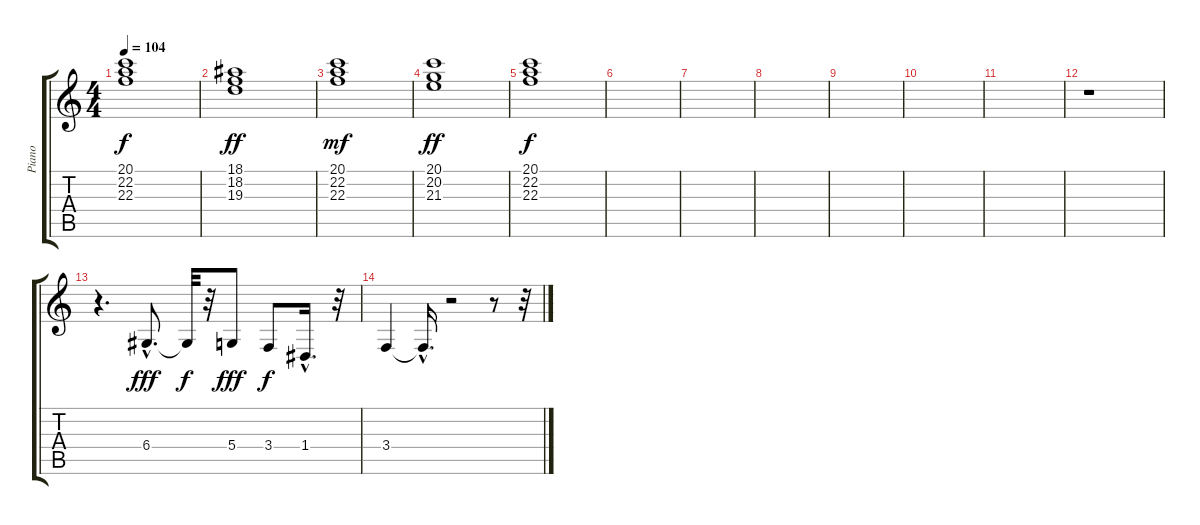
\track ("Piano" "Piano") {instrument rockorgan}
\staff {score tabs}
\tuning (E4 B3 G3 D3 A2 E2) {hide}
\ts (4 4)
\tempo 104
\clef g2
\ks c
(20.1 22.2 22.3).1{dy f} |
(18.1 18.2 19.3).1{dy ff} |
(20.1 22.2 22.3).1{dy mf} |
(20.1 20.2 21.3).1{dy ff} |
(20.1 22.2 22.3).1{dy f} |
|
|
|
|
|
|
r.1 |
r.4{d} 6.4{hac}.8{d dy fff} 6.4{t}.32{dy f} r.32 5.4.8{dy fff} 3.4.8{dy f} 1.4{hac}.16{d} r.32 |
3.4.4 3.4{hac t}.16{d} r.2 r.8 r.32
